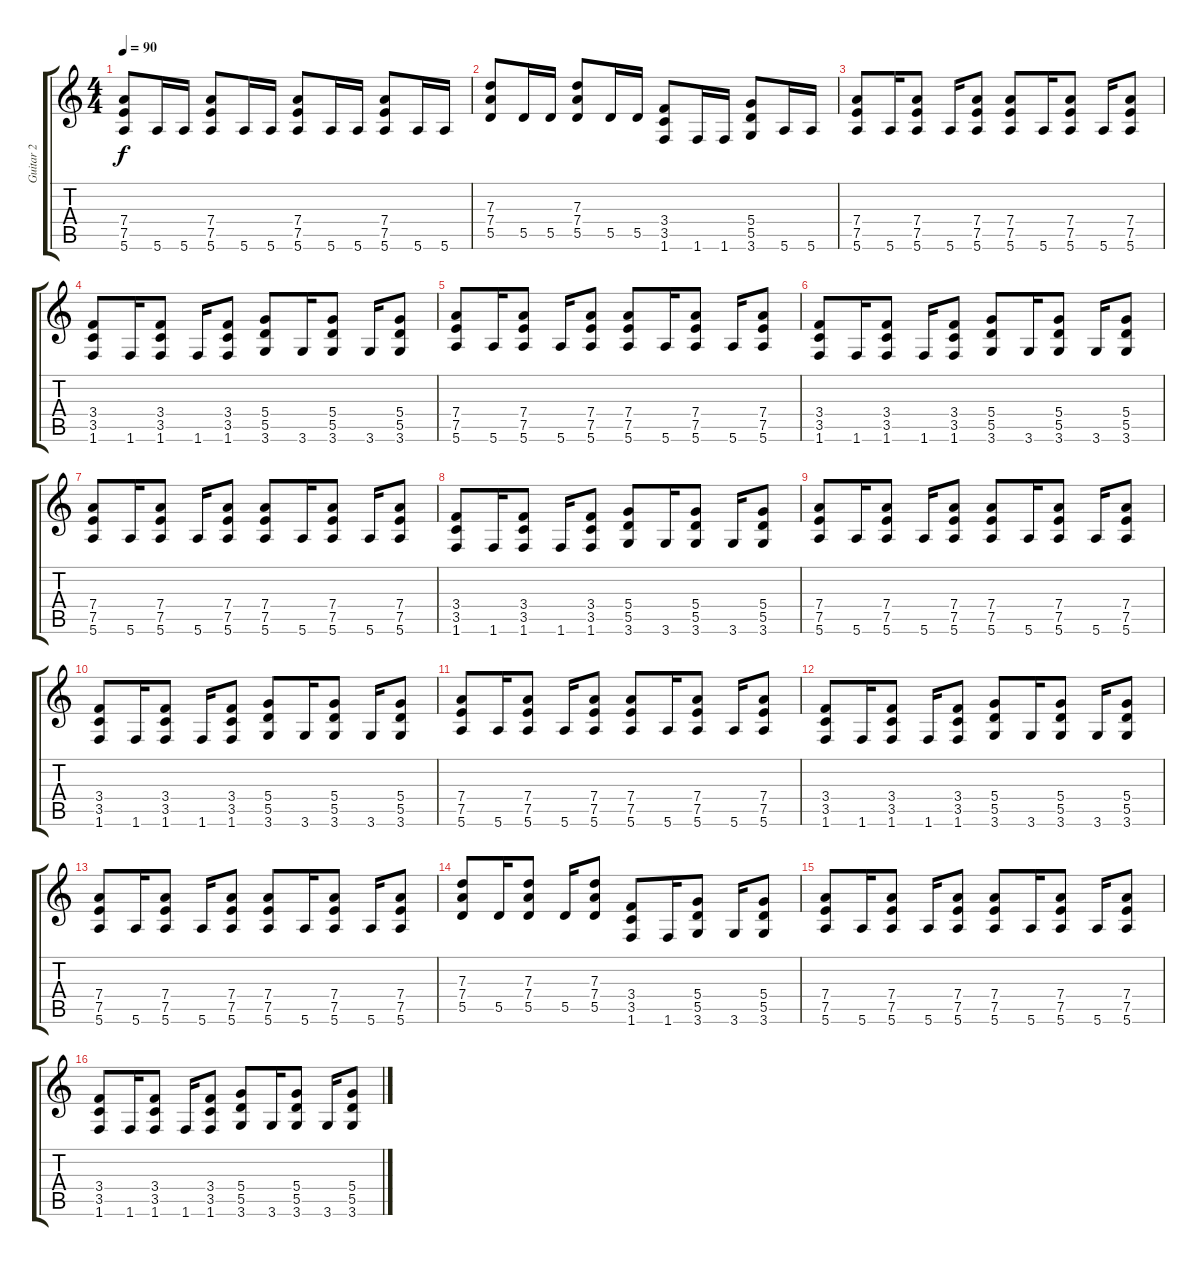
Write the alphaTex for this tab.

\track ("Guitar 2" "Guitar 2") {instrument acousticguitarnylon}
\staff {score tabs}
\tuning (E4 B3 G3 D3 A2 E2) {hide}
\ts (4 4)
\tempo 90
\clef g2
\ks c
(7.4 7.5 5.6).8{dy f} 5.6.16 5.6.16 (7.4 7.5 5.6).8 5.6.16 5.6.16 (7.4 7.5 5.6).8 5.6.16 5.6.16 (7.4 7.5 5.6).8 5.6.16 5.6.16 |
(7.3 7.4 5.5).8 5.5.16 5.5.16 (7.3 7.4 5.5).8 5.5.16 5.5.16 (3.4 3.5 1.6).8 1.6.16 1.6.16 (5.4 5.5 3.6).8 5.6.16 5.6.16 |
(7.4 7.5 5.6).8 5.6.16 (7.4 7.5 5.6).8 5.6.16 (7.4 7.5 5.6).8 (7.4 7.5 5.6).8 5.6.16 (7.4 7.5 5.6).8 5.6.16 (7.4 7.5 5.6).8 |
(3.4 3.5 1.6).8 1.6.16 (3.4 3.5 1.6).8 1.6.16 (3.4 3.5 1.6).8 (5.4 5.5 3.6).8 3.6.16 (5.4 5.5 3.6).8 3.6.16 (5.4 5.5 3.6).8 |
(7.4 7.5 5.6).8 5.6.16 (7.4 7.5 5.6).8 5.6.16 (7.4 7.5 5.6).8 (7.4 7.5 5.6).8 5.6.16 (7.4 7.5 5.6).8 5.6.16 (7.4 7.5 5.6).8 |
(3.4 3.5 1.6).8 1.6.16 (3.4 3.5 1.6).8 1.6.16 (3.4 3.5 1.6).8 (5.4 5.5 3.6).8 3.6.16 (5.4 5.5 3.6).8 3.6.16 (5.4 5.5 3.6).8 |
(7.4 7.5 5.6).8 5.6.16 (7.4 7.5 5.6).8 5.6.16 (7.4 7.5 5.6).8 (7.4 7.5 5.6).8 5.6.16 (7.4 7.5 5.6).8 5.6.16 (7.4 7.5 5.6).8 |
(3.4 3.5 1.6).8 1.6.16 (3.4 3.5 1.6).8 1.6.16 (3.4 3.5 1.6).8 (5.4 5.5 3.6).8 3.6.16 (5.4 5.5 3.6).8 3.6.16 (5.4 5.5 3.6).8 |
(7.4 7.5 5.6).8 5.6.16 (7.4 7.5 5.6).8 5.6.16 (7.4 7.5 5.6).8 (7.4 7.5 5.6).8 5.6.16 (7.4 7.5 5.6).8 5.6.16 (7.4 7.5 5.6).8 |
(3.4 3.5 1.6).8 1.6.16 (3.4 3.5 1.6).8 1.6.16 (3.4 3.5 1.6).8 (5.4 5.5 3.6).8 3.6.16 (5.4 5.5 3.6).8 3.6.16 (5.4 5.5 3.6).8 |
(7.4 7.5 5.6).8 5.6.16 (7.4 7.5 5.6).8 5.6.16 (7.4 7.5 5.6).8 (7.4 7.5 5.6).8 5.6.16 (7.4 7.5 5.6).8 5.6.16 (7.4 7.5 5.6).8 |
(3.4 3.5 1.6).8 1.6.16 (3.4 3.5 1.6).8 1.6.16 (3.4 3.5 1.6).8 (5.4 5.5 3.6).8 3.6.16 (5.4 5.5 3.6).8 3.6.16 (5.4 5.5 3.6).8 |
(7.4 7.5 5.6).8 5.6.16 (7.4 7.5 5.6).8 5.6.16 (7.4 7.5 5.6).8 (7.4 7.5 5.6).8 5.6.16 (7.4 7.5 5.6).8 5.6.16 (7.4 7.5 5.6).8 |
(7.3 7.4 5.5).8 5.5.16 (7.3 7.4 5.5).8 5.5.16 (7.3 7.4 5.5).8 (3.4 3.5 1.6).8 1.6.16 (5.4 5.5 3.6).8 3.6.16 (5.4 5.5 3.6).8 |
(7.4 7.5 5.6).8 5.6.16 (7.4 7.5 5.6).8 5.6.16 (7.4 7.5 5.6).8 (7.4 7.5 5.6).8 5.6.16 (7.4 7.5 5.6).8 5.6.16 (7.4 7.5 5.6).8 |
(3.4 3.5 1.6).8 1.6.16 (3.4 3.5 1.6).8 1.6.16 (3.4 3.5 1.6).8 (5.4 5.5 3.6).8 3.6.16 (5.4 5.5 3.6).8 3.6.16 (5.4 5.5 3.6).8
